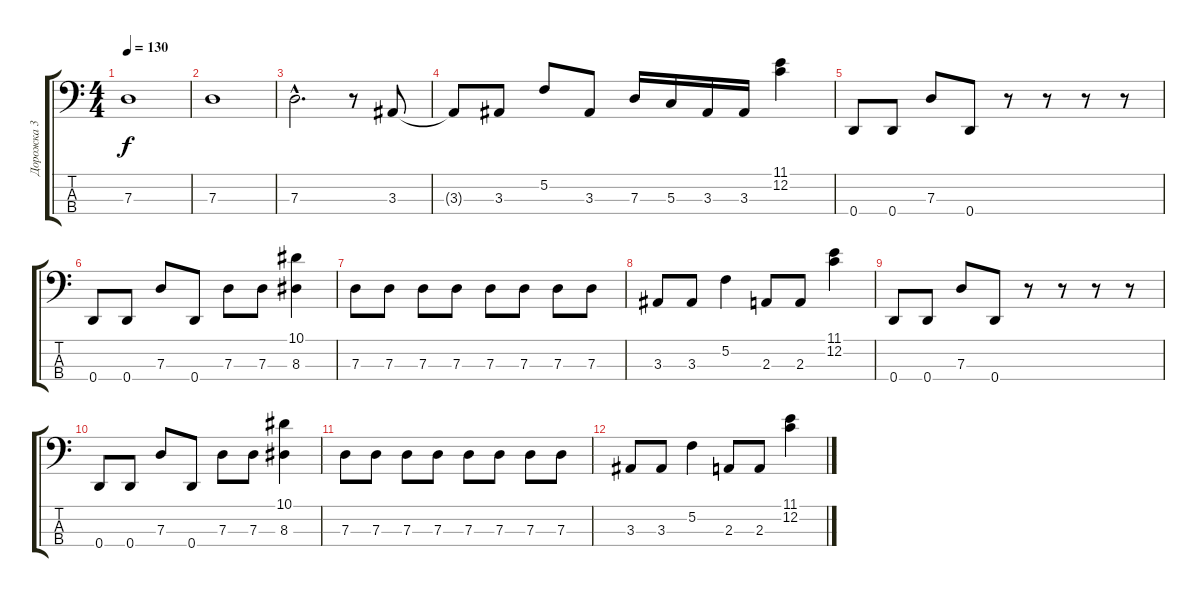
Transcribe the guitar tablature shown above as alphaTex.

\track ("Дорожка 3" "Дорожка 3") {instrument slapbass1}
\staff {score tabs}
\tuning (F2 C2 G1 D1) {hide}
\ts (4 4)
\tempo 130
\clef f4
\ks c
7.3.1{dy f} |
7.3.1 |
7.3{hac}.2{d} r.8 3.3.8 |
3.3{t}.8 3.3.8 5.2.8 3.3.8 7.3.16 5.3.16 3.3.16 3.3.16 (11.1 12.2).4 |
0.4.8 0.4.8 7.3.8 0.4.8 r.8 r.8 r.8 r.8 |
0.4.8 0.4.8 7.3.8 0.4.8 7.3.8 7.3.8 (10.1 8.3).4 |
7.3.8 7.3.8 7.3.8 7.3.8 7.3.8 7.3.8 7.3.8 7.3.8 |
3.3.8 3.3.8 5.2.4 2.3.8 2.3.8 (11.1 12.2).4 |
0.4.8 0.4.8 7.3.8 0.4.8 r.8 r.8 r.8 r.8 |
0.4.8 0.4.8 7.3.8 0.4.8 7.3.8 7.3.8 (10.1 8.3).4 |
7.3.8 7.3.8 7.3.8 7.3.8 7.3.8 7.3.8 7.3.8 7.3.8 |
3.3.8 3.3.8 5.2.4 2.3.8 2.3.8 (11.1 12.2).4
